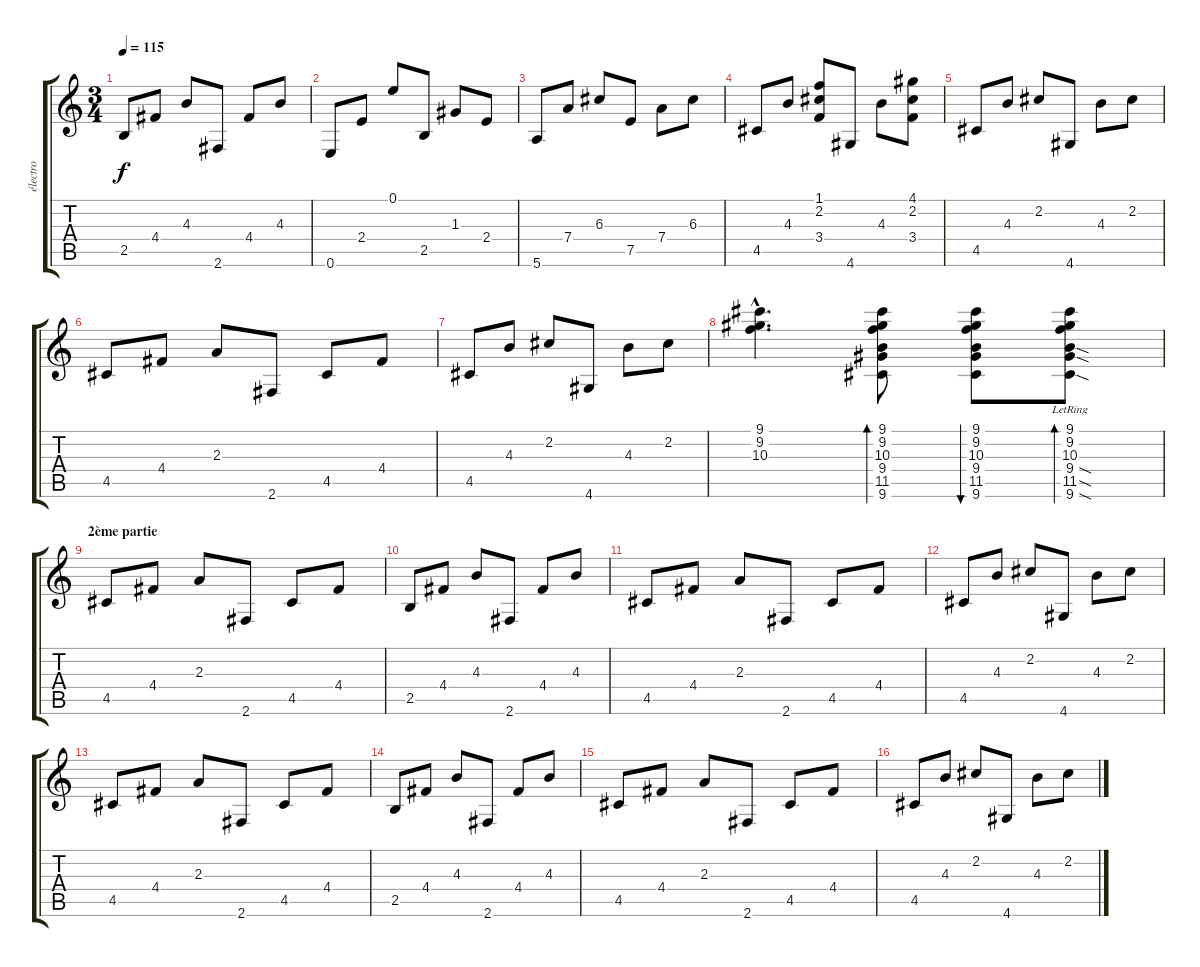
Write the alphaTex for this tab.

\track ("électro" "électro") {instrument acousticguitarsteel}
\staff {score tabs}
\tuning (E4 B3 G3 D3 A2 E2) {hide}
\ts (3 4)
\tempo 115
\clef g2
\ks c
2.5.8{dy f} 4.4.8 4.3.8 2.6.8 4.4.8 4.3.8 |
0.6.8 2.4.8 0.1.8 2.5.8 1.3.8 2.4.8 |
5.6.8 7.4.8 6.3.8 7.5.8 7.4.8 6.3.8 |
4.5.8 4.3.8 (1.1 2.2 3.4).8 4.6.8 4.3.8 (4.1 2.2 3.4).8 |
4.5.8 4.3.8 2.2.8 4.6.8 4.3.8 2.2.8 |
4.5.8 4.4.8 2.3.8 2.6.8 4.5.8 4.4.8 |
4.5.8 4.3.8 2.2.8 4.6.8 4.3.8 2.2.8 |
(9.1{hac} 9.2{hac} 10.3{hac}).4{d} (9.1 9.2 10.3 9.4 11.5 9.6).8{bd 60} (9.1 9.2 10.3 9.4 11.5 9.6).8{bu 60} (9.1{lr} 9.2{lr} 10.3{lr} 9.4{sod} 11.5{sod} 9.6{sod}).8{bd 60} |
\section ("" "2ème partie")
4.5.8 4.4.8 2.3.8 2.6.8 4.5.8 4.4.8 |
2.5.8 4.4.8 4.3.8 2.6.8 4.4.8 4.3.8 |
4.5.8 4.4.8 2.3.8 2.6.8 4.5.8 4.4.8 |
4.5.8 4.3.8 2.2.8 4.6.8 4.3.8 2.2.8 |
4.5.8 4.4.8 2.3.8 2.6.8 4.5.8 4.4.8 |
2.5.8 4.4.8 4.3.8 2.6.8 4.4.8 4.3.8 |
4.5.8 4.4.8 2.3.8 2.6.8 4.5.8 4.4.8 |
4.5.8 4.3.8 2.2.8 4.6.8 4.3.8 2.2.8
